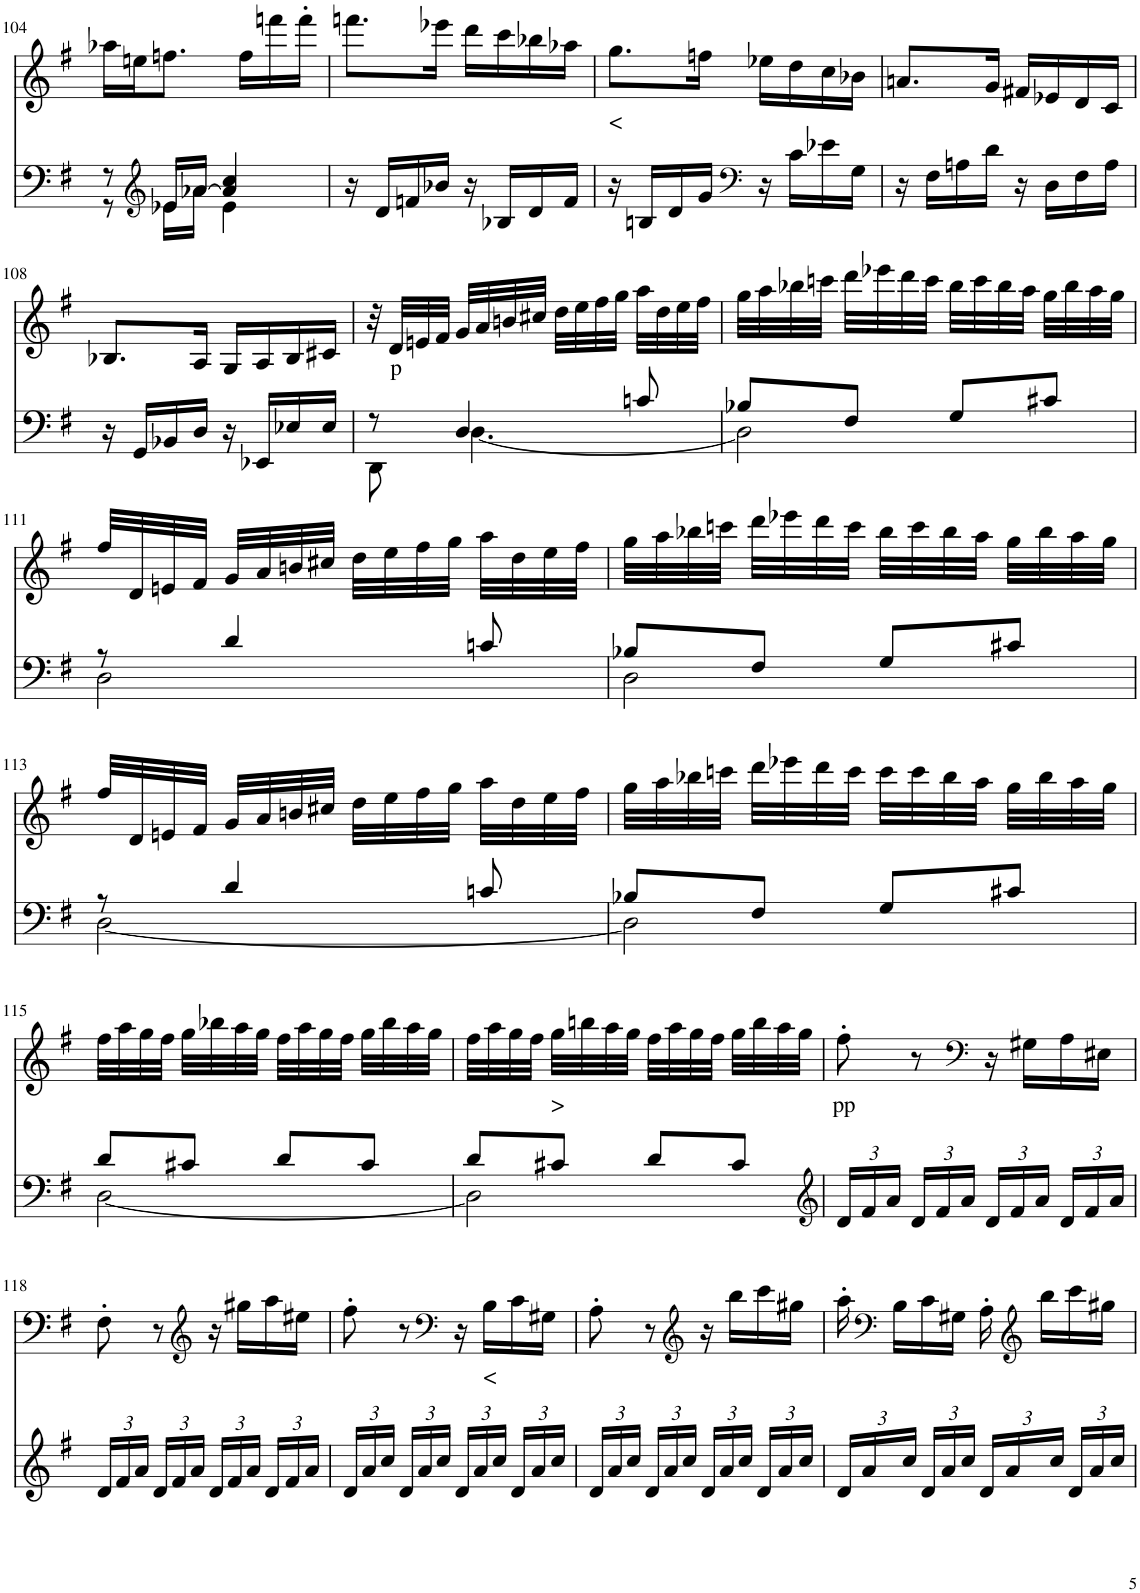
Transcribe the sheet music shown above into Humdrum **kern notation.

**kern	**kern	**text
*part2	*part1	*part1
*staff2	*staff1	*staff1
*I"Piano	*I"Piano	*
*I'Pno	*I'Pno	*
!!LO:PB:g=z
*clefF4	*clefG2	*
*k[f#]	*k[f#]	*
*G:	*G:	*
*M2/4	*M2/4	*
=104	=104	=104
*^	*	*
8r	8r	16aa-X\LL	.
.	.	16een\J	.
*clefG2	*	*	*
16e-X/LL	16e-\LL	8.ffn\J	.
[16a-X/JJ	16a-\JJ	.	.
4a-/] 4cc/	4e-\	.	.
.	.	16ff\LL	.
.	.	16fffn\	.
.	.	16fff'\JJ	.
*v	*v	*	*
=105	=105	=105
16r	8.fffn\L	.
16d/LL	.	.
16fn/	.	.
16b-X/JJ	16eee-X\Jk	.
16r	16ddd\LL	.
16B-X/LL	16ccc\	.
16d/	16bb-X\	.
16f/JJ	16aa-X\JJ	.
=106	=106	=106
!	!	!LO:LY:b
16r	8.gg\L	<
16Bn/LL	.	.
16d/	.	.
16g/JJ	16ffn\Jk	.
*clefF4	*	*
16r	16ee-X\LL	.
16c\LL	16dd\	.
16e-X\	16cc\	.
16G\JJ	16b-X\JJ	.
=107	=107	=107
16r	8.an/L	.
16F#\LL	.	.
16An\	.	.
16d\JJ	16g/Jk	.
16r	16f#X/LL	.
16D\LL	16e-X/	.
16F#\	16d/	.
16A\JJ	16c/JJ	.
!!LO:LB:g=z
=108	=108	=108
16r	8.B-X/L	.
16GG/LL	.	.
16BB-X/	.	.
16D/JJ	16A/Jk	.
16r	16G/LL	.
16EE-X/LL	16A/	.
16E-X/	16B-/	.
16E-/JJ	16c#X/JJ	.
=109	=109	=109
*^	*	*
8r	8DD\	32r	.
!	!	!	!LO:LY:b
.	.	32d/LLL	p
.	.	32en/	.
.	.	32f#/JJJ	.
4D/	[4.D\	32g/LLL	.
.	.	32a/	.
.	.	32bn/	.
.	.	32cc#X/JJJ	.
.	.	32dd\LLL	.
.	.	32ee\	.
.	.	32ff#\	.
.	.	32gg\JJJ	.
8cn/	.	32aa\LLL	.
.	.	32dd\	.
.	.	32ee\	.
.	.	32ff#\JJJ	.
=110	=110	=110	=110
8B-X/L	2D\]	32gg\LLL	.
.	.	32aa\	.
.	.	32bb-X\	.
.	.	32cccn\JJJ	.
8F#/J	.	32ddd\LLL	.
.	.	32eee-X\	.
.	.	32ddd\	.
.	.	32ccc\JJJ	.
8G/L	.	32bb-\LLL	.
.	.	32ccc\	.
.	.	32bb-\	.
.	.	32aa\JJJ	.
8c#X/J	.	32gg\LLL	.
.	.	32bb-\	.
.	.	32aa\	.
.	.	32gg\JJJ	.
!!LO:LB:g=z
=111	=111	=111	=111
8r	2D\	32ff#/LLL	.
.	.	32d/	.
.	.	32en/	.
.	.	32f#/JJJ	.
4d/	.	32g/LLL	.
.	.	32a/	.
.	.	32bn/	.
.	.	32cc#X/JJJ	.
.	.	32dd\LLL	.
.	.	32ee\	.
.	.	32ff#\	.
.	.	32gg\JJJ	.
8cn/	.	32aa\LLL	.
.	.	32dd\	.
.	.	32ee\	.
.	.	32ff#\JJJ	.
=112	=112	=112	=112
8B-X/L	2D\	32gg\LLL	.
.	.	32aa\	.
.	.	32bb-X\	.
.	.	32cccn\JJJ	.
8F#/J	.	32ddd\LLL	.
.	.	32eee-X\	.
.	.	32ddd\	.
.	.	32ccc\JJJ	.
8G/L	.	32bb-\LLL	.
.	.	32ccc\	.
.	.	32bb-\	.
.	.	32aa\JJJ	.
8c#X/J	.	32gg\LLL	.
.	.	32bb-\	.
.	.	32aa\	.
.	.	32gg\JJJ	.
!!LO:LB:g=z
=113	=113	=113	=113
8r	[2D\	32ff#/LLL	.
.	.	32d/	.
.	.	32en/	.
.	.	32f#/JJJ	.
4d/	.	32g/LLL	.
.	.	32a/	.
.	.	32bn/	.
.	.	32cc#X/JJJ	.
.	.	32dd\LLL	.
.	.	32ee\	.
.	.	32ff#\	.
.	.	32gg\JJJ	.
8cn/	.	32aa\LLL	.
.	.	32dd\	.
.	.	32ee\	.
.	.	32ff#\JJJ	.
=114	=114	=114	=114
8B-X/L	2D\]	32gg\LLL	.
.	.	32aa\	.
.	.	32bb-X\	.
.	.	32cccn\JJJ	.
8F#/J	.	32ddd\LLL	.
.	.	32eee-X\	.
.	.	32ddd\	.
.	.	32ccc\JJJ	.
8G/L	.	32ccc\LLL	.
.	.	32ccc\	.
.	.	32bb-\	.
.	.	32aa\JJJ	.
8c#X/J	.	32gg\LLL	.
.	.	32bb-\	.
.	.	32aa\	.
.	.	32gg\JJJ	.
!!LO:LB:g=z
=115	=115	=115	=115
8d/L	[2D\	32ff#\LLL	.
.	.	32aa\	.
.	.	32gg\	.
.	.	32ff#\JJJ	.
8c#X/J	.	32gg\LLL	.
.	.	32bb-X\	.
.	.	32aa\	.
.	.	32gg\JJJ	.
8d/L	.	32ff#\LLL	.
.	.	32aa\	.
.	.	32gg\	.
.	.	32ff#\JJJ	.
8c#/J	.	32gg\LLL	.
.	.	32bb-\	.
.	.	32aa\	.
.	.	32gg\JJJ	.
=116	=116	=116	=116
8d/L	2D\]	32ff#\LLL	.
.	.	32aa\	.
.	.	32gg\	.
.	.	32ff#\JJJ	.
!	!	!	!LO:LY:b
8c#X/J	.	32gg\LLL	>
.	.	32bbn\	.
.	.	32aa\	.
.	.	32gg\JJJ	.
8d/L	.	32ff#\LLL	.
.	.	32aa\	.
.	.	32gg\	.
.	.	32ff#\JJJ	.
8c#/J	.	32gg\LLL	.
.	.	32bb\	.
.	.	32aa\	.
.	.	32gg\JJJ	.
*v	*v	*	*
=117	=117	=117
*clefG2	*	*
*Xbrackettup	*	*
!	!	!LO:LY:b
24d/LL	8ff#'\	pp
24f#/	.	.
24a/JJ	.	.
24d/LL	8r	.
24f#/	.	.
24a/JJ	.	.
*	*clefF4	*
24d/LL	16r	.
24f#/	.	.
.	16G#X\LL	.
24a/JJ	.	.
24d/LL	16A\	.
24f#/	.	.
.	16E#X\JJ	.
24a/JJ	.	.
!!LO:LB:g=z
=118	=118	=118
24d/LL	8F#'\	.
24f#/	.	.
24a/JJ	.	.
24d/LL	8r	.
24f#/	.	.
24a/JJ	.	.
*	*clefG2	*
24d/LL	16r	.
24f#/	.	.
.	16gg#X\LL	.
24a/JJ	.	.
24d/LL	16aa\	.
24f#/	.	.
.	16ee#X\JJ	.
24a/JJ	.	.
=119	=119	=119
24d/LL	8ff#'\	.
24a/	.	.
24cc/JJ	.	.
24d/LL	8r	.
24a/	.	.
24cc/JJ	.	.
*	*clefF4	*
24d/LL	16r	.
24a/	.	.
!	!	!LO:LY:b
.	16B\LL	<
24cc/JJ	.	.
24d/LL	16c\	.
24a/	.	.
.	16G#X\JJ	.
24cc/JJ	.	.
=120	=120	=120
24d/LL	8A'\	.
24a/	.	.
24cc/JJ	.	.
24d/LL	8r	.
24a/	.	.
24cc/JJ	.	.
*	*clefG2	*
24d/LL	16r	.
24a/	.	.
.	16bb\LL	.
24cc/JJ	.	.
24d/LL	16ccc\	.
24a/	.	.
.	16gg#X\JJ	.
24cc/JJ	.	.
=121	=121	=121
24d/LL	16aa'\	.
24a/	.	.
*	*clefF4	*
.	16B\LL	.
24cc/JJ	.	.
24d/LL	16c\	.
24a/	.	.
.	16G#X\JJ	.
24cc/JJ	.	.
24d/LL	16A'\	.
24a/	.	.
*	*clefG2	*
.	16bb\LL	.
24cc/JJ	.	.
24d/LL	16ccc\	.
24a/	.	.
.	16gg#X\JJ	.
24cc/JJ	.	.
=	=	=
*-	*-	*-
